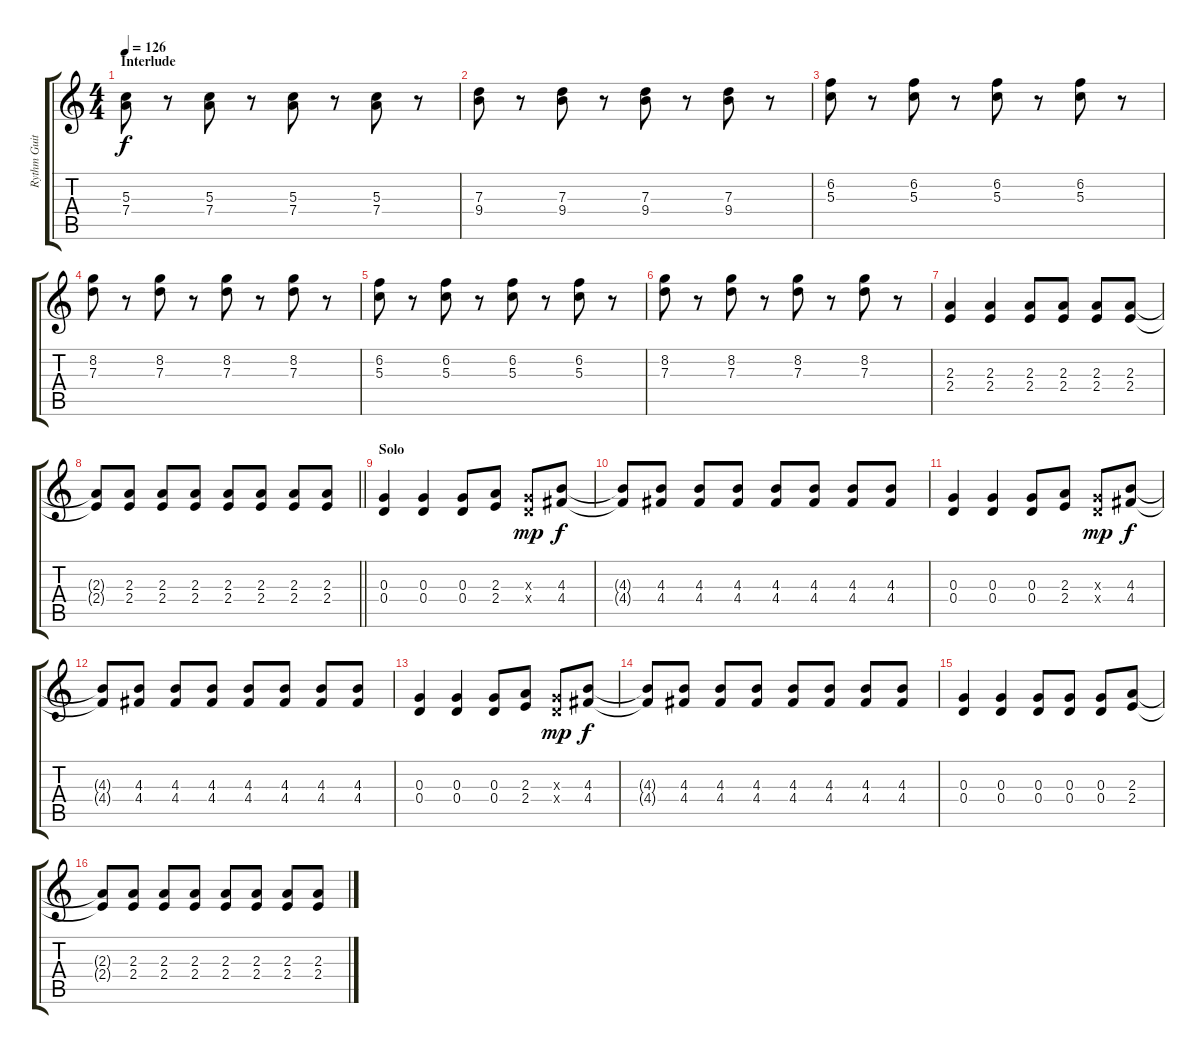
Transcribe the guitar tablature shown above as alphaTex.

\track ("Rythm Guitar" "Rythm Guit") {instrument electricguitarclean}
\staff {score tabs}
\tuning (E4 B3 G3 D3 A2 E2) {hide}
\ts (4 4)
\section ("" "Interlude")
\tempo 126
\clef g2
\ks c
(5.3 7.4).8{dy f} r.8 (5.3 7.4).8 r.8 (5.3 7.4).8 r.8 (5.3 7.4).8 r.8 |
(7.3 9.4).8 r.8 (7.3 9.4).8 r.8 (7.3 9.4).8 r.8 (7.3 9.4).8 r.8 |
(6.2 5.3).8 r.8 (6.2 5.3).8 r.8 (6.2 5.3).8 r.8 (6.2 5.3).8 r.8 |
(8.2 7.3).8 r.8 (8.2 7.3).8 r.8 (8.2 7.3).8 r.8 (8.2 7.3).8 r.8 |
(6.2 5.3).8 r.8 (6.2 5.3).8 r.8 (6.2 5.3).8 r.8 (6.2 5.3).8 r.8 |
(8.2 7.3).8 r.8 (8.2 7.3).8 r.8 (8.2 7.3).8 r.8 (8.2 7.3).8 r.8 |
(2.3 2.4).4 (2.3 2.4).4 (2.3 2.4).8 (2.3 2.4).8 (2.3 2.4).8 (2.3 2.4).8 |
\barLineRight lightlight
(2.3{t} 2.4{t}).8 (2.3 2.4).8 (2.3 2.4).8 (2.3 2.4).8 (2.3 2.4).8 (2.3 2.4).8 (2.3 2.4).8 (2.3 2.4).8 |
\section ("" "Solo")
(0.3 0.4).4 (0.3 0.4).4 (0.3 0.4).8 (2.3 2.4).8 (0.3{x} 0.4{x}).8{dy mp} (4.3 4.4).8{dy f} |
(4.3{t} 4.4{t}).8 (4.3 4.4).8 (4.3 4.4).8 (4.3 4.4).8 (4.3 4.4).8 (4.3 4.4).8 (4.3 4.4).8 (4.3 4.4).8 |
(0.3 0.4).4 (0.3 0.4).4 (0.3 0.4).8 (2.3 2.4).8 (0.3{x} 0.4{x}).8{dy mp} (4.3 4.4).8{dy f} |
(4.3{t} 4.4{t}).8 (4.3 4.4).8 (4.3 4.4).8 (4.3 4.4).8 (4.3 4.4).8 (4.3 4.4).8 (4.3 4.4).8 (4.3 4.4).8 |
(0.3 0.4).4 (0.3 0.4).4 (0.3 0.4).8 (2.3 2.4).8 (0.3{x} 0.4{x}).8{dy mp} (4.3 4.4).8{dy f} |
(4.3{t} 4.4{t}).8 (4.3 4.4).8 (4.3 4.4).8 (4.3 4.4).8 (4.3 4.4).8 (4.3 4.4).8 (4.3 4.4).8 (4.3 4.4).8 |
(0.3 0.4).4 (0.3 0.4).4 (0.3 0.4).8 (0.3 0.4).8 (0.3 0.4).8 (2.3 2.4).8 |
(2.3{t} 2.4{t}).8 (2.3 2.4).8 (2.3 2.4).8 (2.3 2.4).8 (2.3 2.4).8 (2.3 2.4).8 (2.3 2.4).8 (2.3 2.4).8
